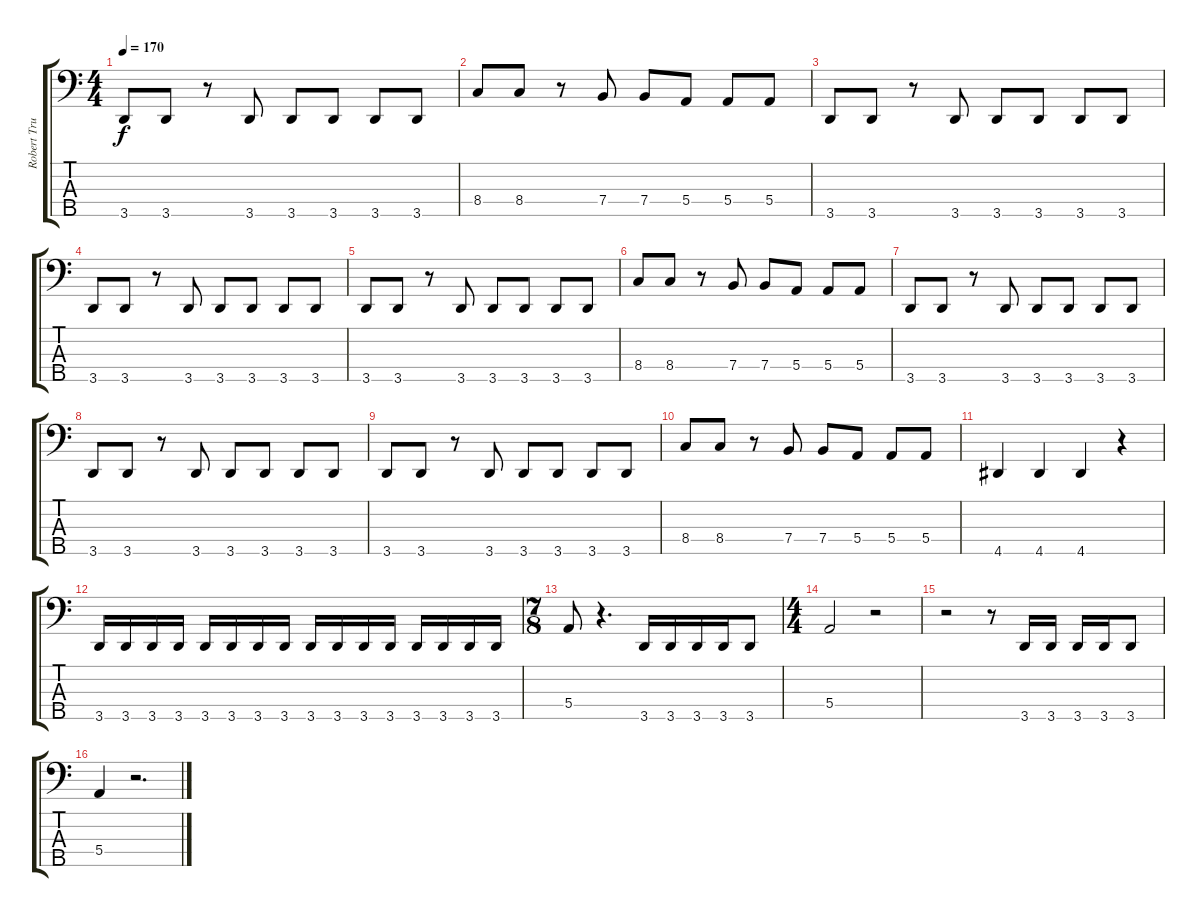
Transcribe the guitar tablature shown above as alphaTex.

\track ("Robert Trujillo" "Robert Tru") {instrument electricbassfinger}
\staff {score tabs}
\tuning (G2 D2 A1 E1 B0) {hide}
\ts (4 4)
\tempo 170
\clef f4
\ks c
3.5.8{dy f} 3.5.8 r.8 3.5.8 3.5.8 3.5.8 3.5.8 3.5.8 |
8.4.8 8.4.8 r.8 7.4.8 7.4.8 5.4.8 5.4.8 5.4.8 |
3.5.8 3.5.8 r.8 3.5.8 3.5.8 3.5.8 3.5.8 3.5.8 |
3.5.8 3.5.8 r.8 3.5.8 3.5.8 3.5.8 3.5.8 3.5.8 |
3.5.8 3.5.8 r.8 3.5.8 3.5.8 3.5.8 3.5.8 3.5.8 |
8.4.8 8.4.8 r.8 7.4.8 7.4.8 5.4.8 5.4.8 5.4.8 |
3.5.8 3.5.8 r.8 3.5.8 3.5.8 3.5.8 3.5.8 3.5.8 |
3.5.8 3.5.8 r.8 3.5.8 3.5.8 3.5.8 3.5.8 3.5.8 |
3.5.8 3.5.8 r.8 3.5.8 3.5.8 3.5.8 3.5.8 3.5.8 |
8.4.8 8.4.8 r.8 7.4.8 7.4.8 5.4.8 5.4.8 5.4.8 |
4.5.4 4.5.4 4.5.4 r.4 |
3.5.16 3.5.16 3.5.16 3.5.16 3.5.16 3.5.16 3.5.16 3.5.16 3.5.16 3.5.16 3.5.16 3.5.16 3.5.16 3.5.16 3.5.16 3.5.16 |
\ts (7 8)
5.4.8 r.4{d} 3.5.16 3.5.16 3.5.16 3.5.16 3.5.8 |
\ts (4 4)
5.4.2 r.2 |
r.2 r.8 3.5.16 3.5.16 3.5.16 3.5.16 3.5.8 |
5.4.4 r.2{d}
